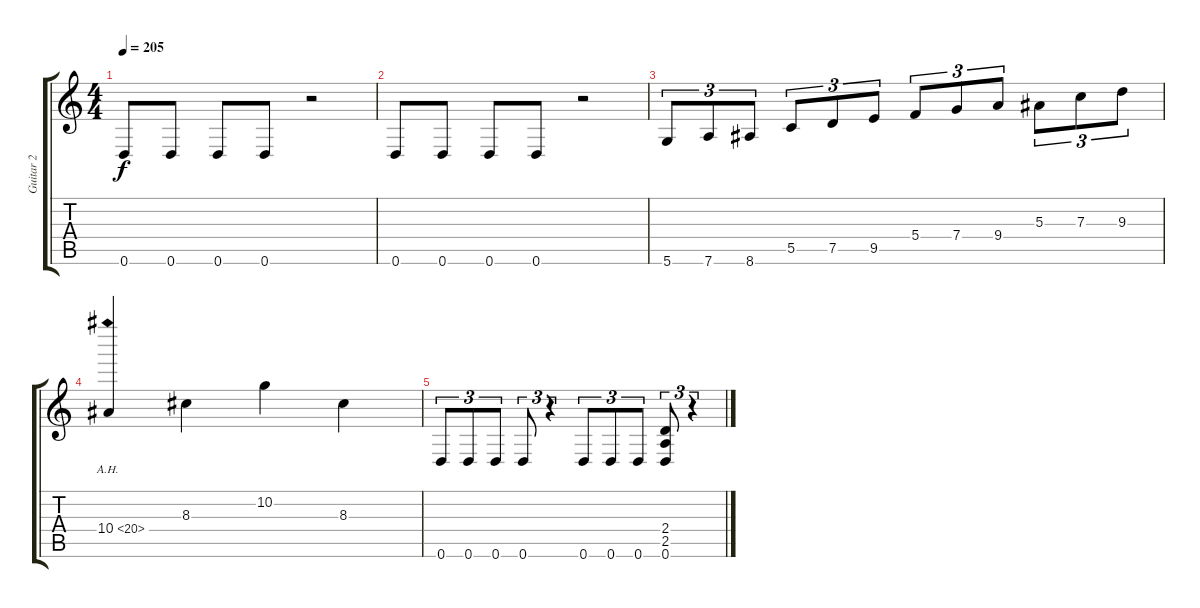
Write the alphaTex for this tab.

\track ("Guitar 2" "Guitar 2") {instrument distortionguitar}
\staff {score tabs}
\tuning (D4 A3 F3 C3 G2 D2) {hide}
\ts (4 4)
\tempo 205
\clef g2
\ks c
0.6.8{dy f} 0.6.8 0.6.8 0.6.8 r.2 |
0.6.8 0.6.8 0.6.8 0.6.8 r.2 |
5.6.8{tu (3 2)} 7.6.8{tu (3 2)} 8.6.8{tu (3 2)} 5.5.8{tu (3 2)} 7.5.8{tu (3 2)} 9.5.8{tu (3 2)} 5.4.8{tu (3 2)} 7.4.8{tu (3 2)} 9.4.8{tu (3 2)} 5.3.8{tu (3 2)} 7.3.8{tu (3 2)} 9.3.8{tu (3 2)} |
10.4{ah 10}.4 8.3.4 10.2.4 8.3.4 |
0.6.8{tu (3 2)} 0.6.8{tu (3 2)} 0.6.8{tu (3 2)} 0.6.8{tu (3 2)} r.4{tu (3 2)} 0.6.8{tu (3 2)} 0.6.8{tu (3 2)} 0.6.8{tu (3 2)} (2.4 2.5 0.6).8{tu (3 2)} r.4{tu (3 2)}
